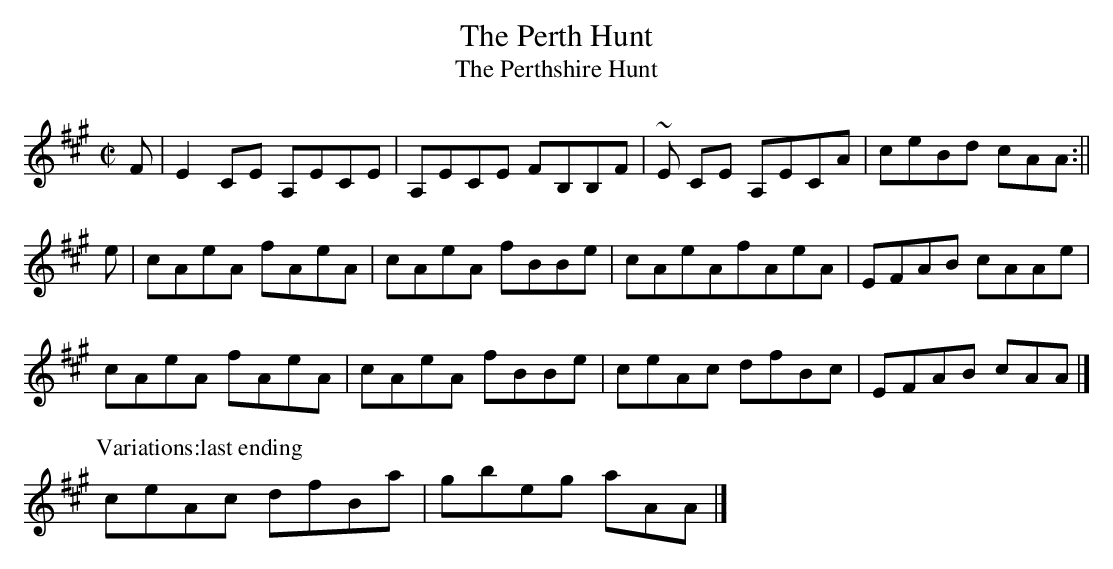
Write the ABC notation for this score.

X:1
T:Perth Hunt, The
T:Perthshire Hunt, The
L:1/8
M:C|
K:A
F|E2 CE A,ECE|A,ECE FB,B,F|~E CE A,ECA|ceBd cAA:||
e|cAeA fAeA|cAeA fBBe|cAeAfAeA|EFAB cAAe|
cAeA fAeA|cAeA fBBe| ceAc dfBc|EFAB cAA|]
P:Variations:last ending
ceAc dfBa|gbeg aAA|]
